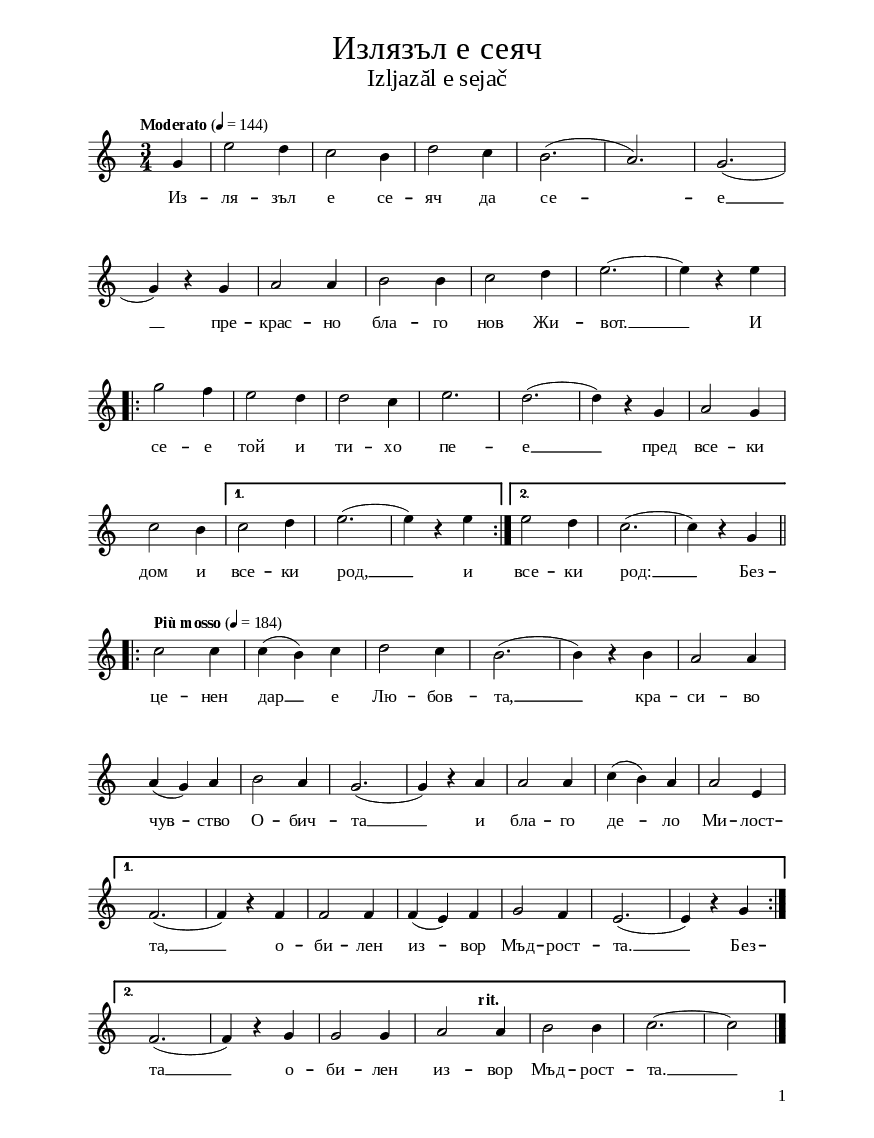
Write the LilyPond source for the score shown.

\version "2.24.2"

% include paper part and global functions
\include "include/globals.ily"

"rightBraces018" = \markup {
  \column {
    % repeat braces
    \translate #'(0 . -5.6 )
    \right-brace #18


    \translate #'(0 . -10 )
    \right-brace #45

    \translate #'(0 . -14.9 )
    \right-brace #18



  }
  \column {
    % repeat numbers
    \translate #'(0 . -6.2 )
    2

    \translate #'(0 . -12.2 )
    2

    \translate #'(0 . -18.9 )
    2


  }
}

\bookpart {
  \label #'ref018
  \tocItem \markup "Излязъл е сеяч – Izljazăl e sejač"
  \include "include/bookpart-paper.ily"
  \score {
    \include "include/score-layout.ily"

    \new Voice \absolute  {
      \clef treble
      \key c \major
      \time 3/4
      \tempoFunc "Moderato" 4 "144"

      \partial 4 g'4| e''2 d''4| c''2 b'4|d''2 c''4| b'2. (|a'2.) g'2. (| \break

      g'4 ) r4 g'4 | a'2 a'4 | b'2 b'4 | c''2 d''4 | e''2.~ e''4 r4 e'' | \break

      \repeat volta 2 {
        g''2 f''4 | e''2 d''4 | d''2 c''4 | e''2.| d''2. ( |d''4) r4 g'4| a'2 g'4| \break

        c''2 b'4 |
      }
      \alternative {
        {  c''2 d''4| e''2. (| e''4 ) r4  e''4| }
        { e''2 d''4 | c''2. (| c''4 )  r4 g'4  |  \break }
      }

      \repeat volta 2 {
        \tempoFunc "Più mosso" 4 "184"
        \bar ".|:-||" c''2 c''4 | c''4 ( b'4 ) c''4 | d''2 c''4 | b'2. (| b'4 ) r4 b'4 | a'2 a'4 | \break
        a'4 ( g'4 ) a'4 | b'2 a'4 | g'2. ( | g'4 ) r4 a'4 | a'2 a'4 | c''4 ( b'4) a'4 | a'2 e'4 |  \break
      }
      \alternative {
        {  f'2. (|  f'4 )  r4 f'4 | f'2 f'4 | f'4 ( e'4 ) f'4 | g'2 f'4 |e'2. (| e'4 ) r4 g'4   \break }
        {
          f'2. (|  f'4 ) r4 g'4 | g'2 g'4 | a'2
          \override Score.RehearsalMark.outside-staff-priority = #599
          \mark\markup\normalsize\bold { "rit." } % places rit. below alternative bracket
          a'4 | b'2 b'4 | c''2. ~ | c''2  \bar "|." \pageBreak
        }
      }
    }

    \addlyrics {
      Из -- ля -- зъл е се -- яч да се -- е __
      пре -- крас -- но бла -- го нов Жи -- вот. __ И
      се -- е той и ти -- хо пе -- е __ пред все -- ки
      дом и все -- ки род, __  и все -- ки род: __ Без --
      це -- нен дар __ е Лю -- бов -- та, __ кра --  си -- во
      чув -- ство О -- бич -- та __  и бла -- го де -- ло Ми -- лост --
      та, __  о -- би -- лен из -- вор Мъд -- рост -- та. __ Без --
      та  __  о -- би -- лен из -- вор Мъд -- рост -- та. __ 
    }

    \header {
      title = \titleFunc "Излязъл е сеяч" "Izljazăl e sejač"
    }

    \midi{}

  } % score


  \markup \fontsize #bgCoupletFontSize {
    \hspace #1
    \override #`(baseline-skip . ,bgCoupletBaselineSkip) % affects space between column lines
    \column {

      \line { 2. И който чуе, в миг потръпва }
      \line {   "   " от тоя благ и мил напев; }
      \line {   "   " и просиява, и възкръсва, }
      \line {   "   " и благославя тоз посев. }
      \line { " " }
      \line { "   " \italic {Припев: } }
      \line {  "   " Безценен дар е Любовта, }
      \line { "   " красиво чувство – Обичта }
      \line { "   " и благо дело – Милостта, }
      \line {  "   " обилен извор – Мъдростта.}

      \line { " " }
      \line { "   " \italic {Припев ...} }

      \line { " " }
      \line { 3. Любов вселената облива, }
      \line {   "   " от обич грее всяка твар; }
      \line {   "   " живот в живота се прелива, }
      \line {   "   " тук няма вече млад и стар. }
      \line { " " }
      \line { "   " \italic {Припев ...} }
    }
    \"rightBraces018"

    \hspace #3
    \override #`(baseline-skip . ,bgCoupletBaselineSkip)
    \column {

    \column {

      \line { 2. I kojto čue, v mig potrăpva }
      \line {   "   " ot toja blag i mil napev; }
      \line {   "   " i prosijava, i văzkrăsva, }
      \line {   "   " i blagoslavja toz posev. }
      \line { " " }
      \line { "   " \italic {Pripev: } }
      \line {  "   " Bezcenen dar e Ljubovta, }
      \line { "   " krasivo čuvstvo – Običta }
      \line { "   " i blago delo – Milostta, }
      \line {  "   " obilen izvor – Mădrostta.}

      \line { " " }
      \line { "   " \italic {Pripev ...} }

      \line { " " }
      \line { 3. Ljubov vselenata obliva, }
      \line {   "   " ot obič gree vsjaka tvar; }
      \line {   "   " život v života se preliva, }
      \line {   "   " tuk njama veče mlad i star. }
      \line { " " }
      \line { "   " \italic {Pripev ...} }
    }
    }
    \"rightBraces018"

  }

  \markup \empty-one

  % include foreign translation(s) of the song
  

} % bookpart
